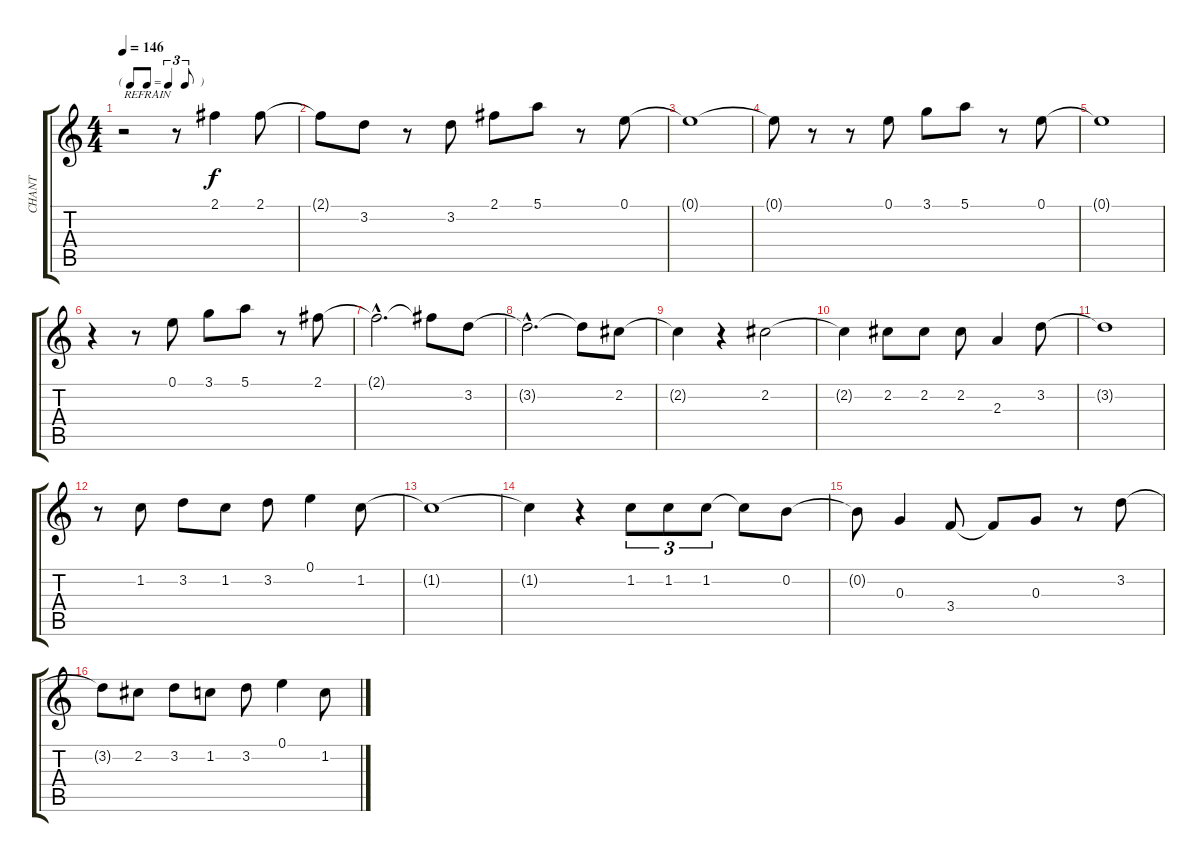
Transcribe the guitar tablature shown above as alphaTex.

\track ("CHANT" "CHANT") {instrument electricguitarclean}
\staff {score tabs}
\tuning (E4 B3 G3 D3 A2 E2) {hide}
\ts (4 4)
\tf triplet8th
\tempo 146
\clef g2
\ks c
r.2{txt "REFRAIN" dy f} r.8 2.1.4 2.1.8 |
2.1{t}.8 3.2.8 r.8 3.2.8 2.1.8 5.1.8 r.8 0.1.8 |
0.1{t}.1 |
0.1{t}.8 r.8 r.8 0.1.8 3.1.8 5.1.8 r.8 0.1.8 |
0.1{t}.1 |
r.4 r.8 0.1.8 3.1.8 5.1.8 r.8 2.1.8 |
2.1{hac t}.2{d} 2.1{t}.8 3.2.8 |
3.2{hac t}.2{d} 3.2{t}.8 2.2.8 |
2.2{t}.4 r.4 2.2.2 |
2.2{t}.4 2.2.8 2.2.8 2.2.8 2.3.4 3.2.8 |
3.2{t}.1 |
r.8 1.2.8 3.2.8 1.2.8 3.2.8 0.1.4 1.2.8 |
1.2{t}.1 |
1.2{t}.4 r.4 1.2.8{tu (3 2)} 1.2.8{tu (3 2)} 1.2.8{tu (3 2)} 1.2{t}.8 0.2.8 |
0.2{t}.8 0.3.4 3.4.8 3.4{t}.8 0.3.8 r.8 3.2.8 |
3.2{t}.8 2.2.8 3.2.8 1.2.8 3.2.8 0.1.4 1.2.8
